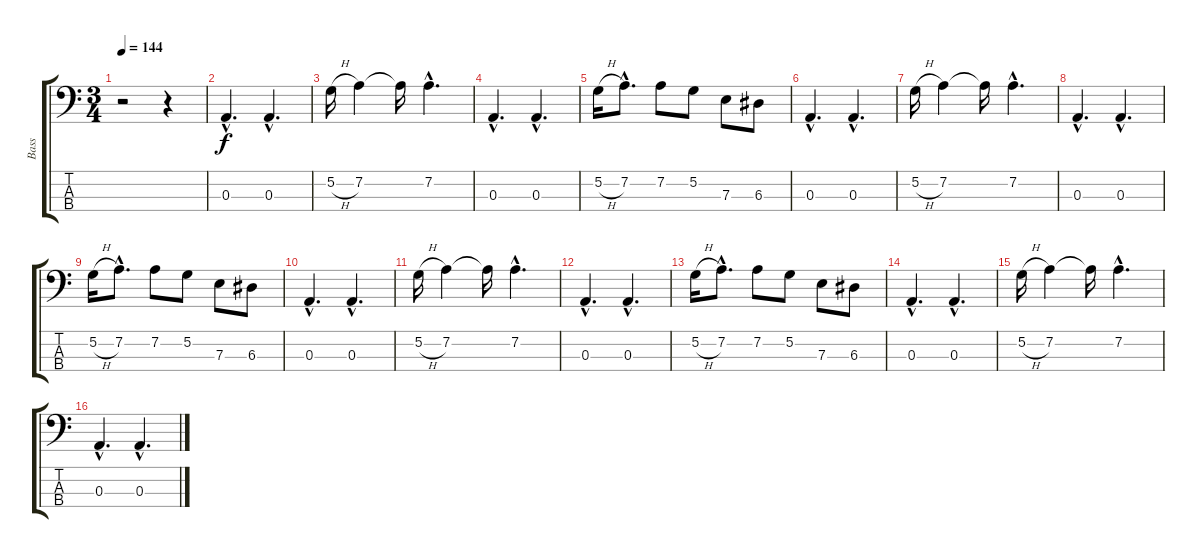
\track ("Bass" "Bass") {instrument fretlessbass}
\staff {score tabs}
\tuning (G2 D2 A1 E1) {hide}
\ts (3 4)
\tempo 144
\clef f4
\ks c
r.2{dy f instrument fretlessbass} r.4 |
0.3{hac}.4{d} 0.3{hac}.4{d} |
5.2{h}.16 7.2.4 7.2{t}.16 7.2{hac}.4{d} |
0.3{hac}.4{d} 0.3{hac}.4{d} |
5.2{h}.16 7.2{hac}.8{d} 7.2.8 5.2.8 7.3.8 6.3.8 |
0.3{hac}.4{d} 0.3{hac}.4{d} |
5.2{h}.16 7.2.4 7.2{t}.16 7.2{hac}.4{d} |
0.3{hac}.4{d} 0.3{hac}.4{d} |
5.2{h}.16 7.2{hac}.8{d} 7.2.8 5.2.8 7.3.8 6.3.8 |
0.3{hac}.4{d} 0.3{hac}.4{d} |
5.2{h}.16 7.2.4 7.2{t}.16 7.2{hac}.4{d} |
0.3{hac}.4{d} 0.3{hac}.4{d} |
5.2{h}.16 7.2{hac}.8{d} 7.2.8 5.2.8 7.3.8 6.3.8 |
0.3{hac}.4{d} 0.3{hac}.4{d} |
5.2{h}.16 7.2.4 7.2{t}.16 7.2{hac}.4{d} |
0.3{hac}.4{d} 0.3{hac}.4{d}
